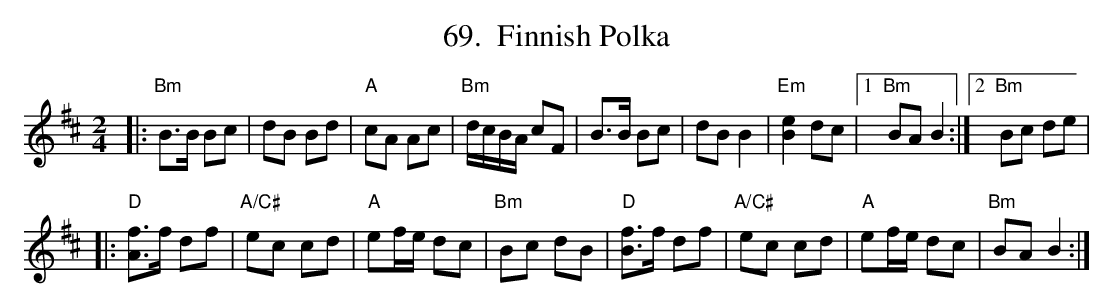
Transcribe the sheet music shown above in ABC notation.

X:1
T:Finnish Polka
M:2/4
L:1/8
%%score 1 | 2
K:D
[V:1]|:"Bm"B>B Bc|dB Bd|"A"cA Ac|"Bm"d/c/B/A/ cF|B>B Bc|dB B2|"Em"[Be]2dc|1"Bm"BAB2:|2"Bm"Bc de|
[V:C clef=bass middle=d Octave=-1]
|:B2EF|B2e2|ABcd|Bcde|B2EF|B2d2|e2B2|1BAB2:|2BA Bc|
[V:1]|:"D"[Af]>f df|"A/C#"ec cd|"A"ef/e/ dc|"Bm"Bc dB|"D"[Bf]>f df|"A/C#"ec cd|"A"ef/e/ dc|"Bm"BAB2:|
[V:C]|:d2A2|c2de|A2e2|Bcde|d2A2|c2de|A2c2|BAB2:|
